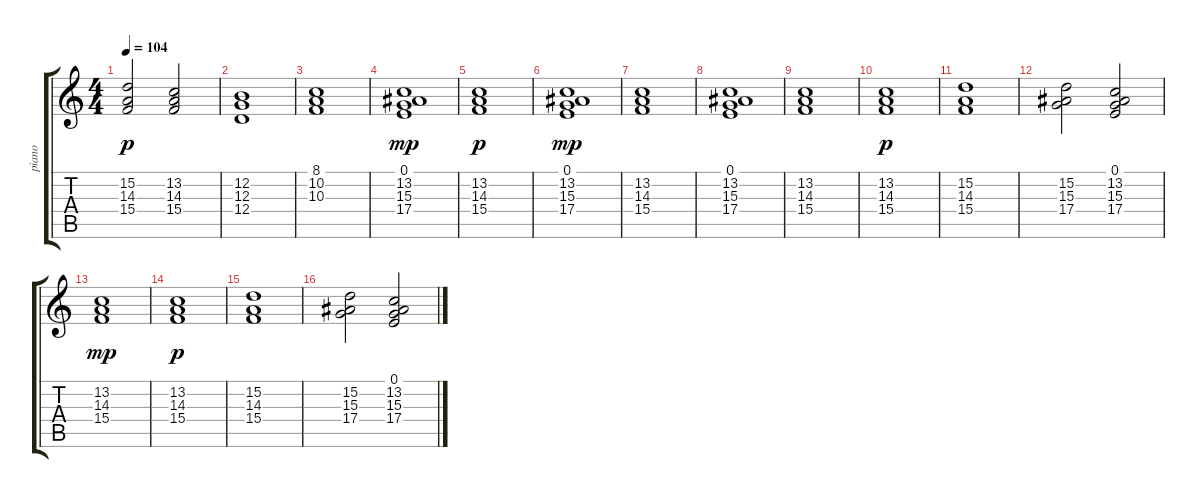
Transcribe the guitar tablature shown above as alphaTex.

\track ("piano" "piano") {instrument acousticgrandpiano}
\staff {score tabs}
\tuning (E4 B3 G3 D3 A2 E2) {hide}
\ts (4 4)
\tempo 104
\clef g2
\ks c
(15.2 14.3 15.4).2{dy p} (13.2 14.3 15.4).2 |
(12.2 12.3 12.4).1 |
(8.1 10.2 10.3).1 |
(0.1 13.2 15.3 17.4).1{dy mp} |
(13.2 14.3 15.4).1{dy p} |
(0.1 13.2 15.3 17.4).1{dy mp} |
(13.2 14.3 15.4).1 |
(0.1 13.2 15.3 17.4).1 |
(13.2 14.3 15.4).1 |
(13.2 14.3 15.4).1{dy p} |
(15.2 14.3 15.4).1 |
(15.2 15.3 17.4).2 (0.1 13.2 15.3 17.4).2 |
(13.2 14.3 15.4).1{dy mp} |
(13.2 14.3 15.4).1{dy p} |
(15.2 14.3 15.4).1 |
(15.2 15.3 17.4).2 (0.1 13.2 15.3 17.4).2
